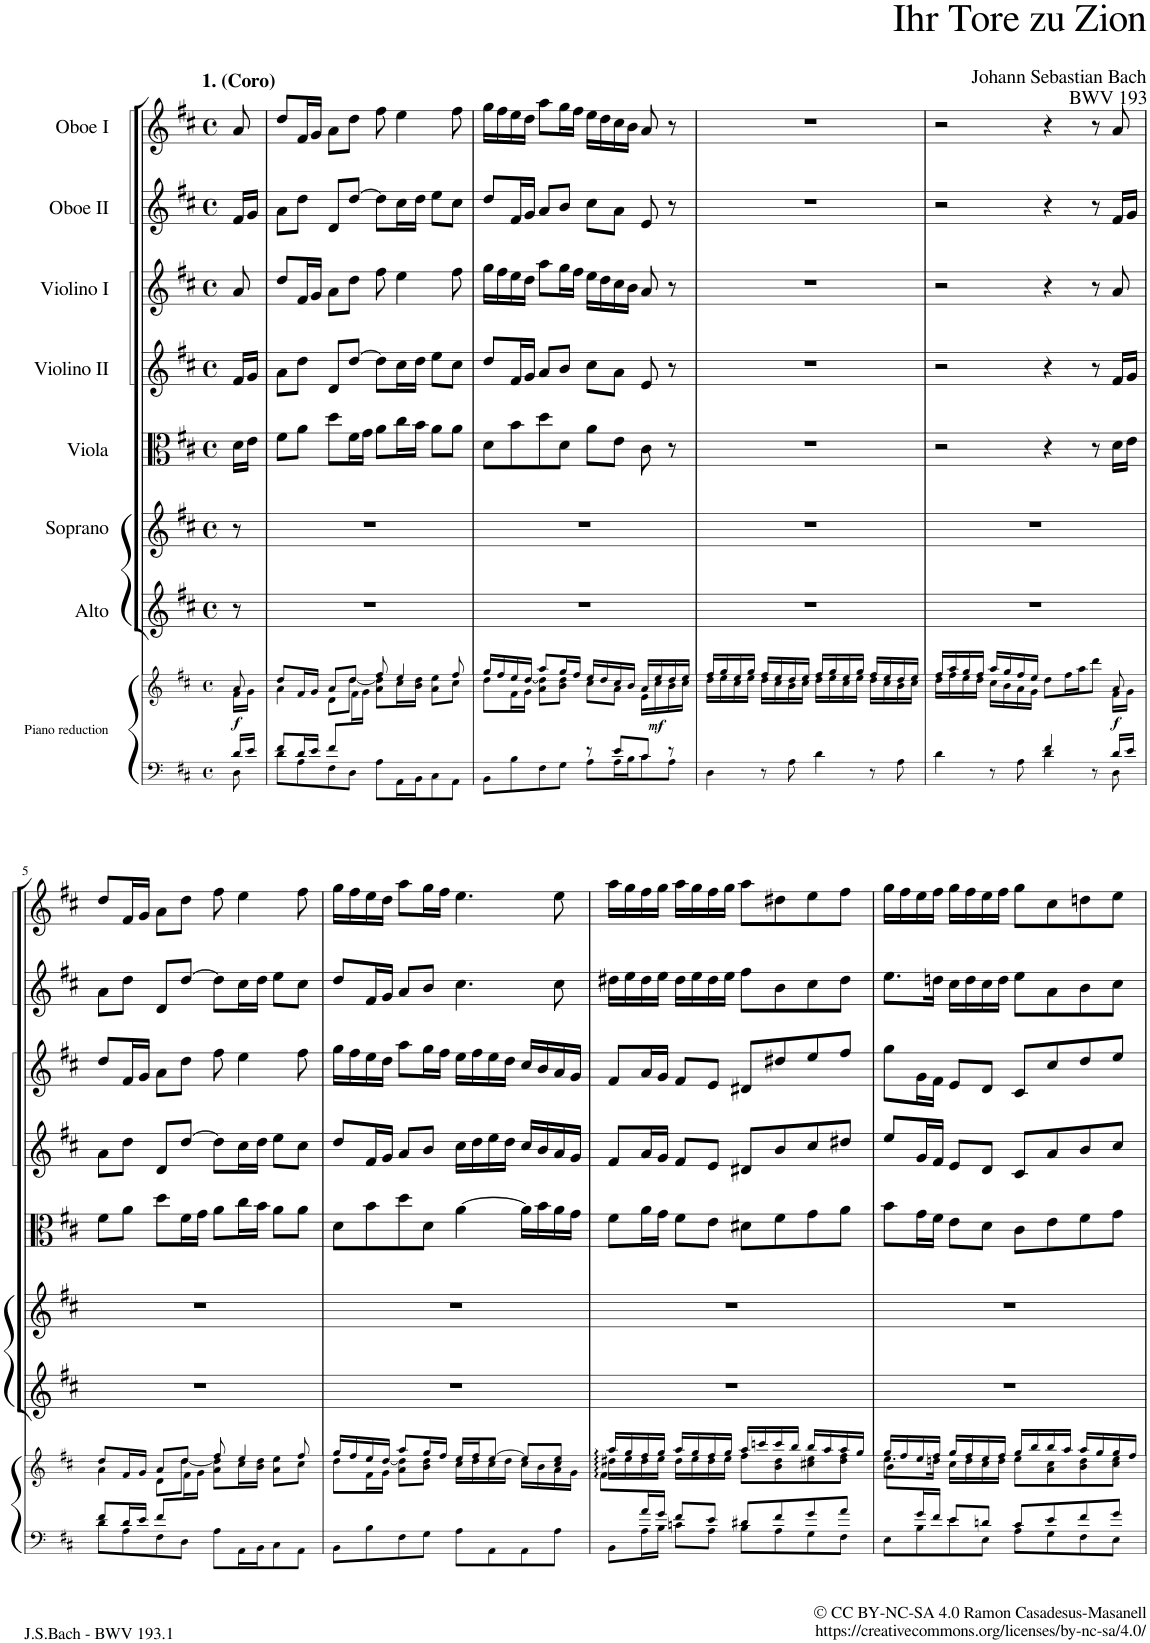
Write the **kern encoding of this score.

**kern	**kern	**dynam	**kern	**kern	**kern	**kern	**kern	**kern	**kern
*part8	*part8	*part8	*part7	*part6	*part5	*part4	*part3	*part2	*part1
*staff9	*staff8	*staff8/9	*staff7	*staff6	*staff5	*staff4	*staff3	*staff2	*staff1
*I"Piano reduction	*	*	*I"Alto	*I"Soprano	*I"Viola	*I"Violino II	*I"Violino I	*I"Oboe II	*I"Oboe I
*I'Pno	*	*	*	*	*I'Vla	*I'Vln	*I'Vln	*I'Ob	*I'Ob
*stria5	*stria5	*	*	*	*	*	*	*	*
*clefF4	*clefG2	*	*clefG2	*clefG2	*clefC3	*clefG2	*clefG2	*clefG2	*clefG2
*k[f#c#]	*k[f#c#]	*	*k[f#c#]	*k[f#c#]	*k[f#c#]	*k[f#c#]	*k[f#c#]	*k[f#c#]	*k[f#c#]
*M4/4	*M4/4	*	*M4/4	*M4/4	*M4/4	*M4/4	*M4/4	*M4/4	*M4/4
*met(c)	*met(c)	*	*met(c)	*met(c)	*met(c)	*met(c)	*met(c)	*met(c)	*met(c)
=	=	=	=	=	=	=	=	=	=
*^	*^	*	*	*	*	*	*	*	*
!	!	!	!	!	!	!	!	!	!	!	!LO:TX:a:B:t=1. (Coro)
!	!	!	!	!LO:DY:b	!	!	!	!	!	!	!
16d/LL	8D\	8a/	16f#\LL	f	8r	8r	16d\LL	16f#/LL	8a/	16f#/LL	8a/
16e/JJ	.	.	16g\JJ	.	.	.	16e\JJ	16g/JJ	.	16g/JJ	.
=1	=1	=1	=1	=1	=1	=1	=1	=1	=1	=1	=1
*	*	*	*^	*	*	*	*	*	*	*	*
8f#/L	8d\L	8dd/L	4a\	4.ryy	.	1r	1r	8f#\L	8a\L	8dd/L	8a\L	8dd/L
16d/L	8A\	16f#/L	.	.	.	.	.	8a\J	8dd\J	16f#/L	8dd\J	16f#/L
16e/JJ	.	16g/JJ	.	.	.	.	.	.	.	16g/JJ	.	16g/JJ
8f#/L	8F#\	8a/L	8d\L	.	.	.	.	8dd\L	8d/L	8a\L	8d/L	8a\L
8ryy	8D\J	8dd/J	[8dd\J	16f#\L	.	.	.	16f#\L	[8dd/J	8dd\J	[8dd/J	8dd\J
.	.	.	.	16g\JJ	.	.	.	16g\JJ	.	.	.	.
8A\L	2ryy	8ff#/	8a\ 8dd\]L	2ryy	.	.	.	8a\L	8dd\L]	8ff#\	8dd\L]	8ff#\
16AA\L	.	4ee/	16cc#\L	.	.	.	.	16cc#\L	16cc#\L	4ee\	16cc#\L	4ee\
16BB\J	.	.	16b\ 16dd\JJ	.	.	.	.	16b\JJ	16dd\JJ	.	16dd\JJ	.
8C#\	.	.	8a\ 8ee\L	.	.	.	.	8a\L	8ee\L	.	8ee\L	.
8AA\J	.	8ff#/	8cc#\J	.	.	.	.	8a\J	8cc#\J	8ff#\	8cc#\J	8ff#\
*	*	*	*v	*v	*	*	*	*	*	*	*	*
=2	=2	=2	=2	=2	=2	=2	=2	=2	=2	=2	=2
2ryy	8BB\L	16gg/LL	8dd\L	.	1r	1r	8d\L	8dd/L	16gg\LL	8dd/L	16gg\LL
.	.	16ff#/	.	.	.	.	.	.	16ff#\	.	16ff#\
.	8B\	16ee/	16f#\L	.	.	.	8b\	16f#/L	16ee\	16f#/L	16ee\
.	.	[<16dd/JJ	16g\JJ	.	.	.	.	16g/JJ	16dd\JJ	16g/JJ	16dd\JJ
.	8F#\	8aa/L	8a\ 8dd\]L	.	.	.	8dd\	8a/L	8aa\L	8a/L	8aa\L
.	8G\J	16gg/L	8b\ 8dd\J	.	.	.	8d\J	8b/J	16gg\L	8b/J	16gg\L
.	.	16ff#/JJ	.	.	.	.	.	.	16ff#\JJ	.	16ff#\JJ
8r	8A\L	16ee/LL	8cc#\L	.	.	.	8a\L	8cc#\L	16ee\LL	8cc#\L	16ee\LL
.	.	16dd/	.	.	.	.	.	.	16dd\	.	16dd\
8e/L	16A\L	16cc#/	8a\J	.	.	.	8e\J	8a\J	16cc#\	8a\J	16cc#\
.	16B\J	16b/JJ	.	.	.	.	.	.	16b\JJ	.	16b\JJ
8c#/J	8c#\	16a/LL	16e\LL	.	.	.	8c#\	8e/	8a/	8e/	8a/
!	!	!	!	!LO:DY:b	!	!	!	!	!	!	!
.	.	16ee/	16cc#\	mf	.	.	.	.	.	.	.
8r	8A\J	16dd/	16b\	.	.	.	8r	8r	8r	8r	8r
.	.	16ee/JJ	16cc#\JJ	.	.	.	.	.	.	.	.
*v	*v	*	*	*	*	*	*	*	*	*	*
=3	=3	=3	=3	=3	=3	=3	=3	=3	=3	=3
4D\	16ff#/LL	16dd\LL	.	1r	1r	1r	1r	1r	1r	1r
.	16gg/	16ee\	.	.	.	.	.	.	.	.
.	16ee/	16cc#\	.	.	.	.	.	.	.	.
.	16gg/JJ	16ee\JJ	.	.	.	.	.	.	.	.
8r	16ff#/LL	16dd\LL	.	.	.	.	.	.	.	.
.	16ee/	16cc#\	.	.	.	.	.	.	.	.
8A\	16dd/	16b\	.	.	.	.	.	.	.	.
.	16ee/JJ	16cc#\JJ	.	.	.	.	.	.	.	.
4d\	16ff#/LL	16dd\LL	.	.	.	.	.	.	.	.
.	16gg/	16ee\	.	.	.	.	.	.	.	.
.	16ee/	16cc#\	.	.	.	.	.	.	.	.
.	16gg/JJ	16ee\JJ	.	.	.	.	.	.	.	.
8r	16ff#/LL	16dd\LL	.	.	.	.	.	.	.	.
.	16ee/	16cc#\	.	.	.	.	.	.	.	.
8A\	16dd/	16b\	.	.	.	.	.	.	.	.
.	16ee/JJ	16cc#\JJ	.	.	.	.	.	.	.	.
=4	=4	=4	=4	=4	=4	=4	=4	=4	=4	=4
*^	*	*	*	*	*	*	*	*	*	*
4ryy	4d\	16ff#/LL	16dd\LL	.	1r	1r	2r	2r	2r	2r	2r
.	.	16aa/	16ff#\	.	.	.	.	.	.	.	.
.	.	16gg/	16ee\	.	.	.	.	.	.	.	.
.	.	16ff#/JJ	16dd\JJ	.	.	.	.	.	.	.	.
8r	8ryy	16aa/LL	16cc#\LL	.	.	.	.	.	.	.	.
.	.	16gg/	16b\	.	.	.	.	.	.	.	.
8ryy	8A\	16ff#/	16a\	.	.	.	.	.	.	.	.
.	.	16ee/JJ	16g\JJ	.	.	.	.	.	.	.	.
4f#/	4d\	4ryy	8dd\L	.	.	.	4r	4r	4r	4r	4r
.	.	.	16ff#\L	.	.	.	.	.	.	.	.
.	.	.	16aa\J	.	.	.	.	.	.	.	.
8r	8ryy	8ryy	8ddd\J	.	.	.	8r	8r	8r	8r	8r
!	!	!	!	!LO:DY:b	!	!	!	!	!	!	!
16d/LL	8D\	8a/	16f#\LL	f	.	.	16d\LL	16f#/LL	8a/	16f#/LL	8a/
16e/JJ	.	.	16g\JJ	.	.	.	16e\JJ	16g/JJ	.	16g/JJ	.
!!LO:LB:g=z
=5	=5	=5	=5	=5	=5	=5	=5	=5	=5	=5	=5
*	*	*	*^	*	*	*	*	*	*	*	*
8f#/L	8d\L	8dd/L	4a\	4.ryy	.	1r	1r	8f#\L	8a\L	8dd/L	8a\L	8dd/L
16d/L	8A\	16f#/L	.	.	.	.	.	8a\J	8dd\J	16f#/L	8dd\J	16f#/L
16e/JJ	.	16g/JJ	.	.	.	.	.	.	.	16g/JJ	.	16g/JJ
8f#/L	8F#\	8a/L	8d\L	.	.	.	.	8dd\L	8d/L	8a\L	8d/L	8a\L
8ryy	8D\J	8dd/J	[8dd\J	16f#\L	.	.	.	16f#\L	[8dd/J	8dd\J	[8dd/J	8dd\J
.	.	.	.	16g\JJ	.	.	.	16g\JJ	.	.	.	.
8A\L	2ryy	8ff#/	8a\ 8dd\]L	2ryy	.	.	.	8a\L	8dd\L]	8ff#\	8dd\L]	8ff#\
16AA\L	.	4ee/	16cc#\L	.	.	.	.	16cc#\L	16cc#\L	4ee\	16cc#\L	4ee\
16BB\J	.	.	16b\ 16dd\JJ	.	.	.	.	16b\JJ	16dd\JJ	.	16dd\JJ	.
8C#\	.	.	8a\ 8ee\L	.	.	.	.	8a\L	8ee\L	.	8ee\L	.
8AA\J	.	8ff#/	8cc#\J	.	.	.	.	8a\J	8cc#\J	8ff#\	8cc#\J	8ff#\
*v	*v	*	*	*	*	*	*	*	*	*	*	*
*	*	*v	*v	*	*	*	*	*	*	*	*
=6	=6	=6	=6	=6	=6	=6	=6	=6	=6	=6
8BB\L	16gg/LL	8dd\L	.	1r	1r	8d\L	8dd/L	16gg\LL	8dd/L	16gg\LL
.	16ff#/	.	.	.	.	.	.	16ff#\	.	16ff#\
8B\	16ee/	16f#\L	.	.	.	8b\	16f#/L	16ee\	16f#/L	16ee\
.	[<16dd/JJ	16g\JJ	.	.	.	.	16g/JJ	16dd\JJ	16g/JJ	16dd\JJ
8F#\	8aa/L	8a\ 8dd\]L	.	.	.	8dd\	8a/L	8aa\L	8a/L	8aa\L
8G\J	16gg/L	8b\ 8dd\J	.	.	.	8d\J	8b/J	16gg\L	8b/J	16gg\L
.	16ff#/JJ	.	.	.	.	.	.	16ff#\JJ	.	16ff#\JJ
8A\L	16ee/LL	16cc#\LL	.	.	.	[4a\	16cc#\LL	16ee\LL	4.cc#\	4.ee\
.	16ff#/J	16dd\	.	.	.	.	16dd\	16ff#\	.	.
8AA\	[8ee/J	16cc#\	.	.	.	.	16ee\	16ee\	.	.
.	.	16dd\JJ	.	.	.	.	16dd\JJ	16dd\JJ	.	.
8AA\	8ee/L]	16cc#\LL	.	.	.	16a\LL]	16cc#/LL	16cc#/LL	.	.
.	.	16b\	.	.	.	16b\	16b/	16b/	.	.
8A\J	8cc#/ 8ee/J	16a\	.	.	.	16a\	16a/	16a/	8cc#\	8ee\
.	.	16g\JJ	.	.	.	16g\JJ	16g/JJ	16g/JJ	.	.
=7	=7	=7	=7	=7	=7	=7	=7	=7	=7	=7
*^	*	*^	*	*	*	*	*	*	*	*
8ryy	8BB\L	16aa/LL	16dd#X\LL	8f#\L	.	1r	1r	8f#\L	8f#/L	8f#/L	16dd#X\LL	16aa\LL
.	.	16gg/	16ee\	.	.	.	.	.	.	.	16ee\	16gg\
16a/L	16A\L	16ff#/	16dd#\	2..ryy	.	.	.	16a\L	16a/L	16a/L	16dd#\	16ff#\
16g/JJ	16B\JJ	16gg/JJ	16ee\JJ	.	.	.	.	16g\JJ	16g/JJ	16g/JJ	16ee\JJ	16gg\JJ
8f#/L	8cn\L	16aa/LL	16dd#\LL	.	.	.	.	8f#\L	8f#/L	8f#/L	16dd#\LL	16aa\LL
.	.	16gg/	16ee\	.	.	.	.	.	.	.	16ee\	16gg\
8e/J	8A\J	16ff#/	16dd#\	.	.	.	.	8e\J	8e/J	8e/J	16dd#\	16ff#\
.	.	16gg/JJ	16ee\JJ	.	.	.	.	.	.	.	16ee\JJ	16gg\JJ
8d#X/L	8B\L	16aa/LL	8ff#\L	.	.	.	.	8d#X\L	8d#X/L	8d#X/L	8ff#\L	8aa\L
.	.	16cccn/	.	.	.	.	.	.	.	.	.	.
8f#/	8A\	16ccc/	8b\ 8dd#\	.	.	.	.	8f#\	8b/	8dd#X/	8b\	8dd#X\
.	.	16bb/JJ	.	.	.	.	.	.	.	.	.	.
8g/	8G\	16bb/LL	8cc#X\ 8ee\	.	.	.	.	8g\	8cc#/	8ee/	8cc#\	8ee\
.	.	16aa/	.	.	.	.	.	.	.	.	.	.
8a/J	8F#\J	16aa/	8dd#\ 8ff#\J	.	.	.	.	8a\J	8dd#X/J	8ff#/J	8dd#\J	8ff#\J
.	.	16gg/JJ	.	.	.	.	.	.	.	.	.	.
=8	=8	=8	=8	=8	=8	=8	=8	=8	=8	=8	=8	=8
8ryy	8E\L	16gg/LL	8.ee\L	8b\L	.	1r	1r	8b\L	8ee/L	8gg\L	8.ee\L	16gg\LL
.	.	16ff#/	.	.	.	.	.	.	.	.	.	16ff#\
16g/L	8B\	16ee/	.	2..ryy	.	.	.	16g\L	16g/L	16g\L	.	16ee\
16f#/JJ	.	16ff#/JJ	16ddn\Jk	.	.	.	.	16f#\JJ	16f#/JJ	16f#\JJ	16ddn\Jk	16ff#\JJ
8e/L	8e\	16gg/LL	16cc#\LL	.	.	.	.	8e\L	8e/L	8e/L	16cc#\LL	16gg\LL
.	.	16ff#/	16dd\	.	.	.	.	.	.	.	16dd\	16ff#\
8dn/J	8E\J	16ee/	16cc#\	.	.	.	.	8d\J	8d/J	8d/J	16cc#\	16ee\
.	.	16ff#/JJ	16dd\JJ	.	.	.	.	.	.	.	16dd\JJ	16ff#\JJ
8c#/L	8A\L	16gg/LL	8ee\L	.	.	.	.	8c#\L	8c#/L	8c#/L	8ee\L	8gg\L
.	.	16bb/	.	.	.	.	.	.	.	.	.	.
8e/	8G\	16bb/	8a\ 8cc#\	.	.	.	.	8e\	8a/	8cc#/	8a\	8cc#\
.	.	16aa/JJ	.	.	.	.	.	.	.	.	.	.
8f#/	8F#\	16aa/LL	8b\ 8dd\	.	.	.	.	8f#\	8b/	8dd/	8b\	8ddn\
.	.	16gg/	.	.	.	.	.	.	.	.	.	.
8g/J	8E\J	16gg/	8cc#\ 8ee\J	.	.	.	.	8g\J	8cc#/J	8ee/J	8cc#\J	8ee\J
.	.	16ff#/JJ	.	.	.	.	.	.	.	.	.	.
*v	*v	*	*	*	*	*	*	*	*	*	*	*
*	*v	*v	*v	*	*	*	*	*	*	*	*
=	=	=	=	=	=	=	=	=	=
*-	*-	*-	*-	*-	*-	*-	*-	*-	*-
